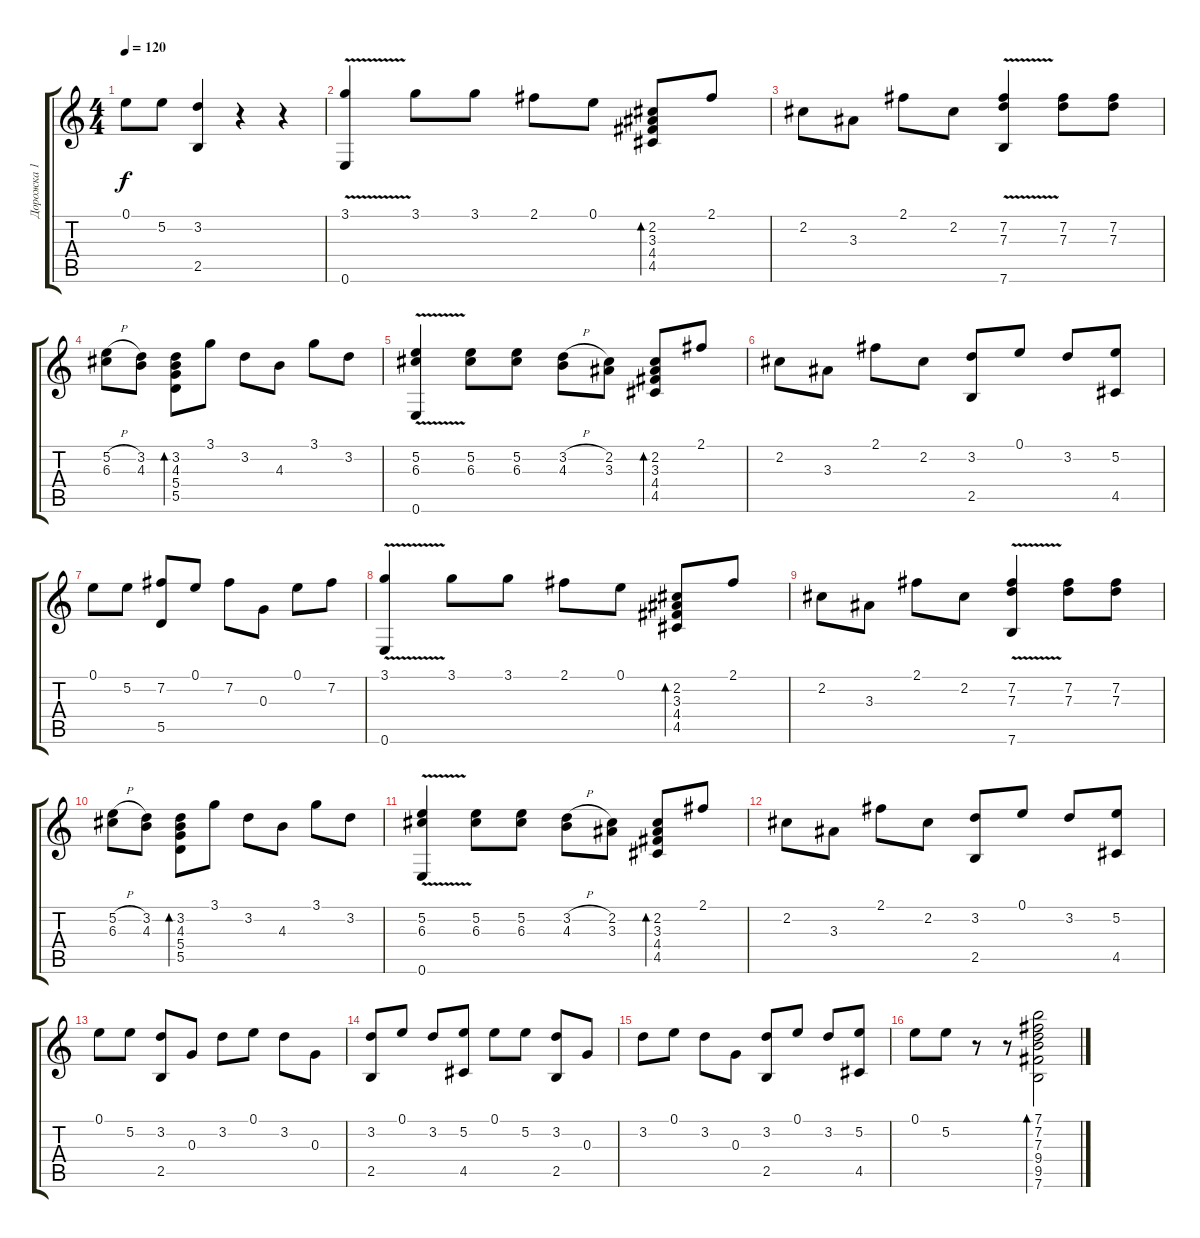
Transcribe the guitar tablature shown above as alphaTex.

\track ("Дорожка 1" "Дорожка 1") {instrument acousticguitarnylon}
\staff {score tabs}
\tuning (E4 B3 G3 D3 A2 E2) {hide}
\ts (4 4)
\tempo 120
\clef g2
\ks c
0.1.8{dy f} 5.2.8 (3.2 2.5).4 r.4 r.4 |
(3.1{v} 0.6).4 3.1.8 3.1.8 2.1.8 0.1.8 (2.2 3.3 4.4 4.5).8{bd 120} 2.1.8 |
2.2.8 3.3.8 2.1.8 2.2.8 (7.2{v} 7.3 7.6).4 (7.2 7.3).8 (7.2 7.3).8 |
(5.2{h} 6.3).8 (3.2 4.3).8 (3.2 4.3 5.4 5.5).8{bd 120} 3.1.8 3.2.8 4.3.8 3.1.8 3.2.8 |
(5.2{v} 6.3 0.6).4 (5.2 6.3).8 (5.2 6.3).8 (3.2{h} 4.3).8 (2.2 3.3).8 (2.2 3.3 4.4 4.5).8{bd 120} 2.1.8 |
2.2.8 3.3.8 2.1.8 2.2.8 (3.2 2.5).8 0.1.8 3.2.8 (5.2 4.5).8 |
0.1.8 5.2.8 (7.2 5.5).8 0.1.8 7.2.8 0.3.8 0.1.8 7.2.8 |
(3.1{v} 0.6).4 3.1.8 3.1.8 2.1.8 0.1.8 (2.2 3.3 4.4 4.5).8{bd 120} 2.1.8 |
2.2.8 3.3.8 2.1.8 2.2.8 (7.2{v} 7.3 7.6).4 (7.2 7.3).8 (7.2 7.3).8 |
(5.2{h} 6.3).8 (3.2 4.3).8 (3.2 4.3 5.4 5.5).8{bd 120} 3.1.8 3.2.8 4.3.8 3.1.8 3.2.8 |
(5.2{v} 6.3 0.6).4 (5.2 6.3).8 (5.2 6.3).8 (3.2{h} 4.3).8 (2.2 3.3).8 (2.2 3.3 4.4 4.5).8{bd 120} 2.1.8 |
2.2.8 3.3.8 2.1.8 2.2.8 (3.2 2.5).8 0.1.8 3.2.8 (5.2 4.5).8 |
0.1.8 5.2.8 (3.2 2.5).8 0.3.8 3.2.8 0.1.8 3.2.8 0.3.8 |
(3.2 2.5).8 0.1.8 3.2.8 (5.2 4.5).8 0.1.8 5.2.8 (3.2 2.5).8 0.3.8 |
3.2.8 0.1.8 3.2.8 0.3.8 (3.2 2.5).8 0.1.8 3.2.8 (5.2 4.5).8 |
0.1.8 5.2.8 r.8 r.8 (7.1 7.2 7.3 9.4 9.5 7.6).2{bd 480}
